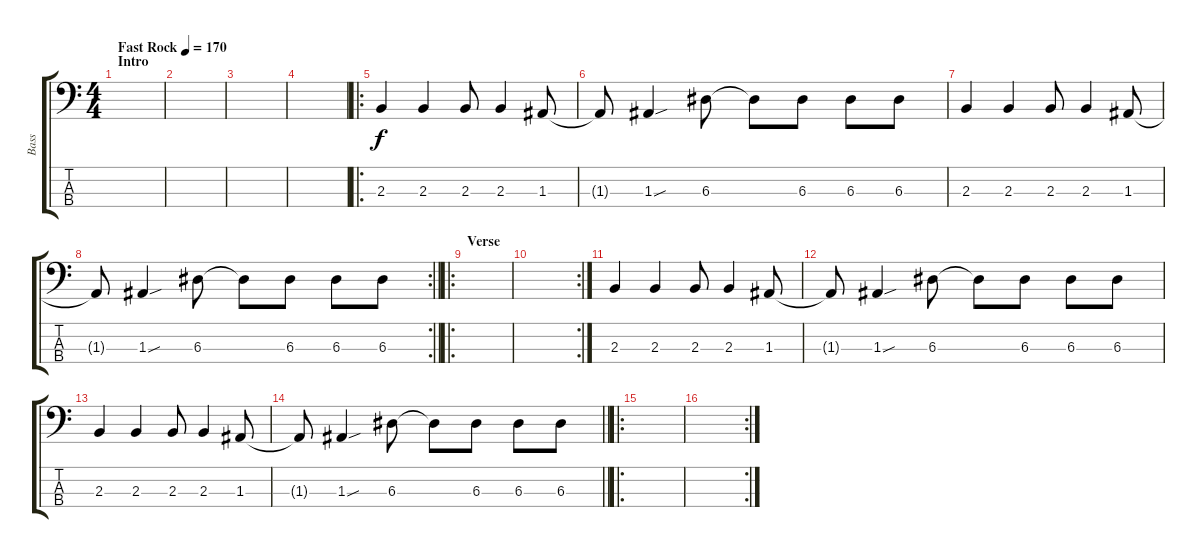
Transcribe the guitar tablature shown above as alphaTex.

\track ("Bass" "Bass") {instrument electricbassfinger}
\staff {score tabs}
\tuning (G2 D2 A1 E1) {hide}
\ts (4 4)
\section ("" "Intro")
\tempo (170 "Fast Rock")
\clef f4
\ks c
|
|
|
|
\ro
2.3.4 2.3.4 2.3.8 2.3.4 1.3.8 |
1.3{t}.8 1.3{sou}.4 6.3.8 6.3{t}.8 6.3.8 6.3.8 6.3.8 |
2.3.4 2.3.4 2.3.8 2.3.4 1.3.8 |
\rc 2
\barLineRight lightlight
1.3{t}.8 1.3{sou}.4 6.3.8 6.3{t}.8 6.3.8 6.3.8 6.3.8 |
\ro
\section ("" "Verse")
|
\rc 2
|
2.3.4 2.3.4 2.3.8 2.3.4 1.3.8 |
1.3{t}.8 1.3{sou}.4 6.3.8 6.3{t}.8 6.3.8 6.3.8 6.3.8 |
2.3.4 2.3.4 2.3.8 2.3.4 1.3.8 |
\barLineRight lightlight
1.3{t}.8 1.3{sou}.4 6.3.8 6.3{t}.8 6.3.8 6.3.8 6.3.8 |
\ro
|
\rc 2
